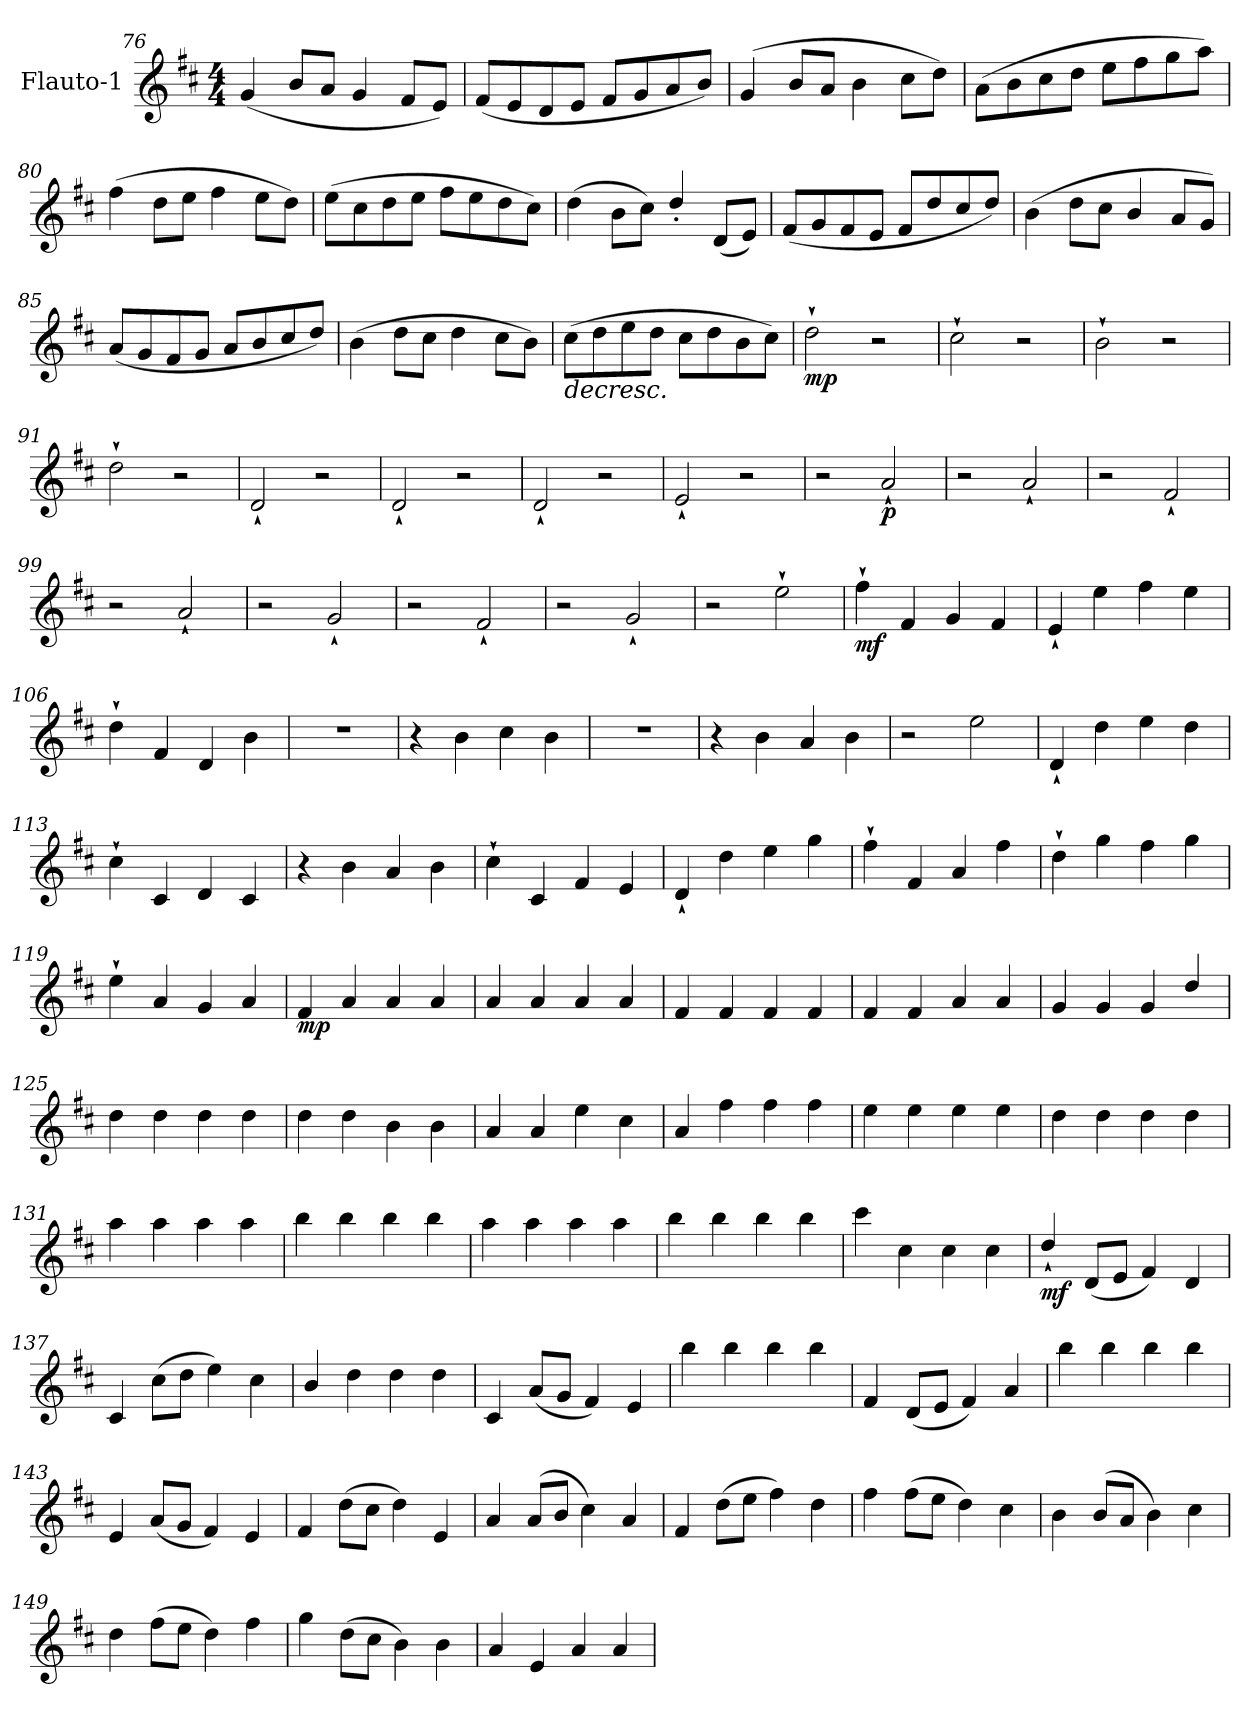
**kern	**dynam
*part1	*part1
*staff1	*staff1
*I"Flauto-1	*
*I'Fl	*
*clefG2	*
*k[f#c#]	*
*D:	*
*M4/4	*
=76	=76
(4g/	.
8b/L	.
8a/J	.
4g/	.
8f#/L	.
8e/J)	.
=77	=77
(8f#/L	.
8e/	.
8d/	.
8e/J	.
8f#/L	.
8g/	.
8a/	.
8b/J)	.
=78	=78
(4g/	.
8b/L	.
8a/J	.
4b\	.
8cc#\L	.
8dd\J)	.
=79	=79
(8a\L	.
8b\	.
8cc#\	.
8dd\J	.
8ee\L	.
8ff#\	.
8gg\	.
8aa\J)	.
!!LO:LB:g=z
=80	=80
(4ff#\	.
8dd\L	.
8ee\J	.
4ff#\	.
8ee\L	.
8dd\J)	.
=81	=81
(8ee\L	.
8cc#\	.
8dd\	.
8ee\J	.
8ff#\L	.
8ee\	.
8dd\	.
8cc#\J)	.
=82	=82
(4dd\	.
8b\L	.
8cc#\J)	.
4dd'/	.
(8d/L	.
8e/J)	.
=83	=83
(8f#/L	.
8g/	.
8f#/	.
8e/J	.
8f#/L	.
8dd/	.
8cc#/	.
8dd/J)	.
=84	=84
(4b\	.
8dd\L	.
8cc#\J	.
4b/	.
8a/L	.
8g/J)	.
!!LO:LB:g=z
=85	=85
(8a/L	.
8g/	.
8f#/	.
8g/J	.
8a/L	.
8b/	.
8cc#/	.
8dd/J)	.
=86	=86
(4b\	.
8dd\L	.
8cc#\J	.
4dd\	.
8cc#\L	.
8b\J)	.
=87	=87
!	!LO:HP:b
(8cc#\L	>
8dd\	.
8ee\	.
8dd\J	.
8cc#\L	.
8dd\	.
8b\	.
8cc#\J)	.
=88	=88
!	!LO:DY:b
2dd`\	mp
2r	.
=89	=89
2cc#`\	.
2r	.
=90	=90
2b`\	.
2r	.
=91	=91
2dd`\	.
2r	.
=92	=92
2d`/	.
2r	.
=93	=93
2d`/	.
2r	.
=94	=94
2d`/	.
2r	.
!!LO:PB:g=z
=95	=95
2e`/	.
2r	.
=96	=96
2r	.
!	!LO:DY:b
2a`/	p
=97	=97
2r	.
2a`/	.
=98	=98
2r	.
2f#`/	.
=99	=99
2r	.
2a`/	.
=100	=100
2r	.
2g`/	.
=101	=101
2r	.
2f#`/	.
=102	=102
2r	.
2g`/	.
=103	=103
2r	.
2ee`\	.
=104	=104
!	!LO:DY:b
4ff#`\	mf
4f#/	.
4g/	.
4f#/	.
=105	=105
4e`/	.
4ee\	.
4ff#\	.
4ee\	.
=106	=106
4dd`\	.
4f#/	.
4d/	.
4b\	.
=107	=107
1r	.
!!LO:LB:g=z
=108	=108
4r	.
4b\	.
4cc#\	.
4b\	.
=109	=109
1r	.
=110	=110
4r	.
4b\	.
4a/	.
4b\	.
=111	=111
2r	.
2ee\	.
=112	=112
4d`/	.
4dd\	.
4ee\	.
4dd\	.
=113	=113
4cc#`\	.
4c#/	.
4d/	.
4c#/	.
=114	=114
4r	.
4b\	.
4a/	.
4b\	.
=115	=115
4cc#`\	.
4c#/	.
4f#/	.
4e/	.
=116	=116
4d`/	.
4dd\	.
4ee\	.
4gg\	.
=117	=117
4ff#`\	.
4f#/	.
4a/	.
4ff#\	.
!!LO:LB:g=z
=118	=118
4dd`\	.
4gg\	.
4ff#\	.
4gg\	.
=119	=119
4ee`\	.
4a/	.
4g/	.
4a/	.
=120	=120
!	!LO:DY:b
4f#/	mp
4a/	.
4a/	.
4a/	.
=121	=121
4a/	.
4a/	.
4a/	.
4a/	.
=122	=122
4f#/	.
4f#/	.
4f#/	.
4f#/	.
=123	=123
4f#/	.
4f#/	.
4a/	.
4a/	.
=124	=124
4g/	.
4g/	.
4g/	.
4dd/	.
=125	=125
4dd\	.
4dd\	.
4dd\	.
4dd\	.
=126	=126
4dd\	.
4dd\	.
4b\	.
4b\	.
!!LO:LB:g=z
=127	=127
4a/	.
4a/	.
4ee\	.
4cc#\	.
=128	=128
4a/	.
4ff#\	.
4ff#\	.
4ff#\	.
=129	=129
4ee\	.
4ee\	.
4ee\	.
4ee\	.
=130	=130
4dd\	.
4dd\	.
4dd\	.
4dd\	.
=131	=131
4aa\	.
4aa\	.
4aa\	.
4aa\	.
=132	=132
4bb\	.
4bb\	.
4bb\	.
4bb\	.
=133	=133
4aa\	.
4aa\	.
4aa\	.
4aa\	.
=134	=134
4bb\	.
4bb\	.
4bb\	.
4bb\	.
=135	=135
4ccc#\	.
4cc#\	.
4cc#\	.
4cc#\	]
!!LO:LB:g=z
=136	=136
!	!LO:DY:b
4dd`/	mf
(8d/L	.
8e/J	.
4f#/)	.
4d/	.
=137	=137
4c#/	.
(8cc#\L	.
8dd\J	.
4ee\)	.
4cc#\	.
=138	=138
4b/	.
4dd\	.
4dd\	.
4dd\	.
=139	=139
4c#/	.
(8a/L	.
8g/J	.
4f#/)	.
4e/	.
=140	=140
4bb\	.
4bb\	.
4bb\	.
4bb\	.
=141	=141
4f#/	.
(8d/L	.
8e/J	.
4f#/)	.
4a/	.
=142	=142
4bb\	.
4bb\	.
4bb\	.
4bb\	.
=143	=143
4e/	.
(8a/L	.
8g/J	.
4f#/)	.
4e/	.
!!LO:LB:g=z
=144	=144
4f#/	.
(8dd\L	.
8cc#\J	.
4dd\)	.
4e/	.
=145	=145
4a/	.
(8a/L	.
8b/J	.
4cc#\)	.
4a/	.
=146	=146
4f#/	.
(8dd\L	.
8ee\J	.
4ff#\)	.
4dd\	.
=147	=147
4ff#\	.
(8ff#\L	.
8ee\J	.
4dd\)	.
4cc#\	.
=148	=148
4b\	.
(8b/L	.
8a/J	.
4b\)	.
4cc#\	.
=149	=149
4dd\	.
(8ff#\L	.
8ee\J	.
4dd\)	.
4ff#\	.
=150	=150
4gg\	.
(8dd\L	.
8cc#\J	.
4b\)	.
4b\	.
=151	=151
4a/	.
4e/	.
4a/	.
4a/	.
=	=
*-	*-
